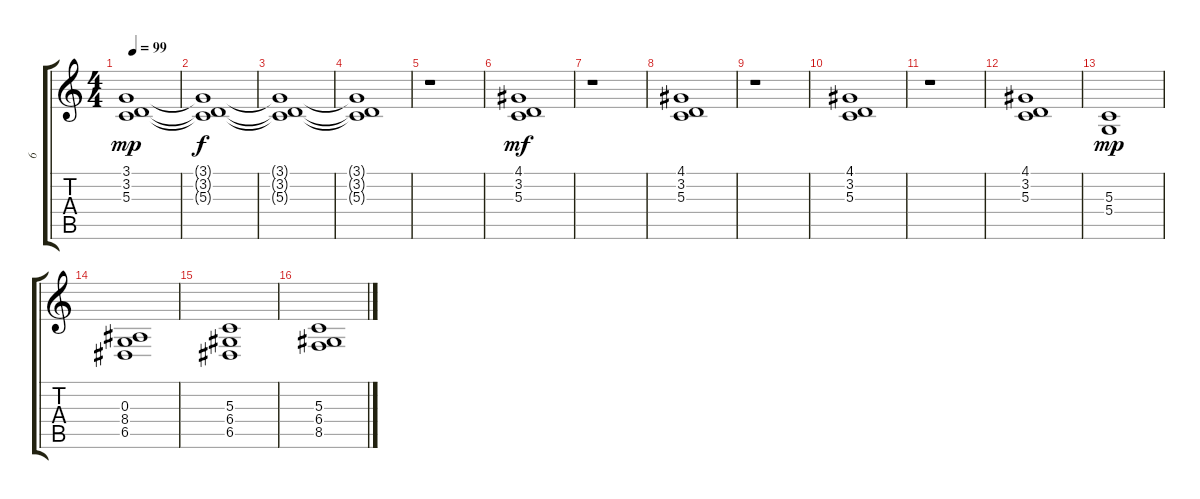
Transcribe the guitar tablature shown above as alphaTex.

\track ("6" "6") {instrument pad7halo}
\staff {score tabs}
\tuning (E4 B3 G3 D3 A2 E2) {hide}
\ts (4 4)
\tempo 99
\clef g2
\ks c
(3.1 3.2 5.3).1{dy mp} |
(3.1{t} 3.2{t} 5.3{t}).1{dy f} |
(3.1{t} 3.2{t} 5.3{t}).1 |
(3.1{t} 3.2{t} 5.3{t}).1 |
r.1 |
(4.1 3.2 5.3).1{dy mf} |
r.1 |
(4.1 3.2 5.3).1 |
r.1 |
(4.1 3.2 5.3).1 |
r.1 |
(4.1 3.2 5.3).1 |
(5.3 5.4).1{dy mp} |
(0.3 8.4 6.5).1 |
(5.3 6.4 6.5).1 |
(5.3 6.4 8.5).1
